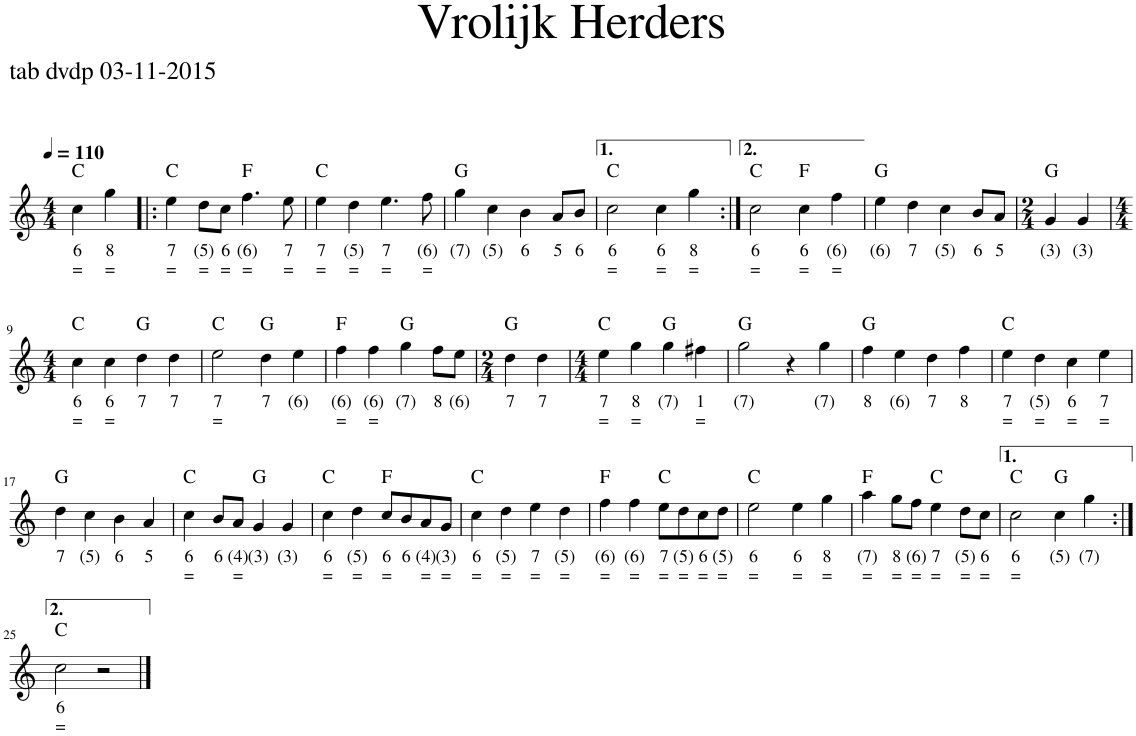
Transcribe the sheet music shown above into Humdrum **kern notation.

**kern	**text	**text	**harte
*part1	*part1	*part1	*part1
*staff1	*staff1	*staff1	*
*I"Stem	*	*	*
*clefG2	*	*	*
*k[]	*	*	*
*M4/4	*	*	*
*MM110	*	*	*
=1	=1	=1	=1
!	!LO:LY:b	!LO:LY:b	!
4cc\	6	=	C:maj
!	!LO:LY:b	!LO:LY:b	!
4gg\	8	=	.
=2!|:	=2!|:	=2!|:	=2!|:
!	!LO:LY:b	!LO:LY:b	!
4ee\	7	=	C:maj
!	!LO:LY:b	!LO:LY:b	!
8dd\L	(5)	=	.
!	!LO:LY:b	!LO:LY:b	!
8cc\J	6	=	.
!	!LO:LY:b	!LO:LY:b	!
4.ff\	(6)	=	F:maj
!	!LO:LY:b	!LO:LY:b	!
8ee\	7	=	.
=3	=3	=3	=3
!	!LO:LY:b	!LO:LY:b	!
4ee\	7	=	C:maj
!	!LO:LY:b	!LO:LY:b	!
4dd\	(5)	=	.
!	!LO:LY:b	!LO:LY:b	!
4.ee\	7	=	.
!	!LO:LY:b	!LO:LY:b	!
8ff\	(6)	=	.
=4	=4	=4	=4
!	!LO:LY:b	!	!
4gg\	(7)	.	G:maj
!	!LO:LY:b	!	!
4cc\	(5)	.	.
!	!LO:LY:b	!	!
4b\	6	.	.
!	!LO:LY:b	!	!
8a/L	5	.	.
!	!LO:LY:b	!	!
8b/J	6	.	.
=5	=5	=5	=5
!	!LO:LY:b	!LO:LY:b	!
2cc\	6	=	C:maj
!	!LO:LY:b	!LO:LY:b	!
4cc\	6	=	.
!	!LO:LY:b	!LO:LY:b	!
4gg\	8	=	.
=6:|!	=6:|!	=6:|!	=6:|!
!	!LO:LY:b	!LO:LY:b	!
2cc\	6	=	C:maj
!	!LO:LY:b	!LO:LY:b	!
4cc\	6	=	F:maj
!	!LO:LY:b	!LO:LY:b	!
4ff\	(6)	=	.
=7	=7	=7	=7
!	!LO:LY:b	!	!
4ee\	(6)	.	G:maj
!	!LO:LY:b	!	!
4dd\	7	.	.
!	!LO:LY:b	!	!
4cc\	(5)	.	.
!	!LO:LY:b	!	!
8b/L	6	.	.
!	!LO:LY:b	!	!
8a/J	5	.	.
=8	=8	=8	=8
*M2/4	*	*	*
!	!LO:LY:b	!	!
4g/	(3)	.	G:maj
!	!LO:LY:b	!	!
4g/	(3)	.	.
!!LO:LB:g=z
=9	=9	=9	=9
*M4/4	*	*	*
!	!LO:LY:b	!LO:LY:b	!
4cc\	6	=	C:maj
!	!LO:LY:b	!LO:LY:b	!
4cc\	6	=	.
!	!LO:LY:b	!	!
4dd\	7	.	G:maj
!	!LO:LY:b	!	!
4dd\	7	.	.
=10	=10	=10	=10
!	!LO:LY:b	!LO:LY:b	!
2ee\	7	=	C:maj
!	!LO:LY:b	!	!
4dd\	7	.	G:maj
!	!LO:LY:b	!	!
4ee\	(6)	.	.
=11	=11	=11	=11
!	!LO:LY:b	!LO:LY:b	!
4ff\	(6)	=	F:maj
!	!LO:LY:b	!LO:LY:b	!
4ff\	(6)	=	.
!	!LO:LY:b	!	!
4gg\	(7)	.	G:maj
!	!LO:LY:b	!	!
8ff\L	8	.	.
!	!LO:LY:b	!	!
8ee\J	(6)	.	.
=12	=12	=12	=12
*M2/4	*	*	*
!	!LO:LY:b	!	!
4dd\	7	.	G:maj
!	!LO:LY:b	!	!
4dd\	7	.	.
=13	=13	=13	=13
*M4/4	*	*	*
!	!LO:LY:b	!LO:LY:b	!
4ee\	7	=	C:maj
!	!LO:LY:b	!LO:LY:b	!
4gg\	8	=	.
!	!LO:LY:b	!	!
4gg\	(7)	.	G:maj
!	!LO:LY:b	!LO:LY:b	!
4ff#X\	1	=	.
=14	=14	=14	=14
!	!LO:LY:b	!	!
2gg\	(7)	.	G:maj
4r	.	.	.
!	!LO:LY:b	!	!
4gg\	(7)	.	.
=15	=15	=15	=15
!	!LO:LY:b	!	!
4ff\	8	.	G:maj
!	!LO:LY:b	!	!
4ee\	(6)	.	.
!	!LO:LY:b	!	!
4dd\	7	.	.
!	!LO:LY:b	!	!
4ff\	8	.	.
=16	=16	=16	=16
!	!LO:LY:b	!LO:LY:b	!
4ee\	7	=	C:maj
!	!LO:LY:b	!LO:LY:b	!
4dd\	(5)	=	.
!	!LO:LY:b	!LO:LY:b	!
4cc\	6	=	.
!	!LO:LY:b	!LO:LY:b	!
4ee\	7	=	.
!!LO:LB:g=z
=17	=17	=17	=17
!	!LO:LY:b	!	!
4dd\	7	.	G:maj
!	!LO:LY:b	!	!
4cc\	(5)	.	.
!	!LO:LY:b	!	!
4b\	6	.	.
!	!LO:LY:b	!	!
4a/	5	.	.
=18	=18	=18	=18
!	!LO:LY:b	!LO:LY:b	!
4cc\	6	=	C:maj
!	!LO:LY:b	!	!
8b/L	6	.	.
!	!LO:LY:b	!LO:LY:b	!
8a/J	(4)	=	.
!	!LO:LY:b	!	!
4g/	(3)	.	G:maj
!	!LO:LY:b	!	!
4g/	(3)	.	.
=19	=19	=19	=19
!	!LO:LY:b	!LO:LY:b	!
4cc\	6	=	C:maj
!	!LO:LY:b	!LO:LY:b	!
4dd\	(5)	=	.
!	!LO:LY:b	!LO:LY:b	!
8cc/L	6	=	F:maj
!	!LO:LY:b	!	!
8b/	6	.	.
!	!LO:LY:b	!LO:LY:b	!
8a/	(4)	=	.
!	!LO:LY:b	!LO:LY:b	!
8g/J	(3)	=	.
=20	=20	=20	=20
!	!LO:LY:b	!LO:LY:b	!
4cc\	6	=	C:maj
!	!LO:LY:b	!LO:LY:b	!
4dd\	(5)	=	.
!	!LO:LY:b	!LO:LY:b	!
4ee\	7	=	.
!	!LO:LY:b	!LO:LY:b	!
4dd\	(5)	=	.
=21	=21	=21	=21
!	!LO:LY:b	!LO:LY:b	!
4ff\	(6)	=	F:maj
!	!LO:LY:b	!LO:LY:b	!
4ff\	(6)	=	.
!	!LO:LY:b	!LO:LY:b	!
8ee\L	7	=	C:maj
!	!LO:LY:b	!LO:LY:b	!
8dd\	(5)	=	.
!	!LO:LY:b	!LO:LY:b	!
8cc\	6	=	.
!	!LO:LY:b	!LO:LY:b	!
8dd\J	(5)	=	.
=22	=22	=22	=22
!	!LO:LY:b	!LO:LY:b	!
2ee\	6	=	C:maj
!	!LO:LY:b	!LO:LY:b	!
4ee\	6	=	.
!	!LO:LY:b	!LO:LY:b	!
4gg\	8	=	.
=23	=23	=23	=23
!	!LO:LY:b	!LO:LY:b	!
4aa\	(7)	=	F:maj
!	!LO:LY:b	!LO:LY:b	!
8gg\L	8	=	.
!	!LO:LY:b	!LO:LY:b	!
8ff\J	(6)	=	.
!	!LO:LY:b	!LO:LY:b	!
4ee\	7	=	C:maj
!	!LO:LY:b	!LO:LY:b	!
8dd\L	(5)	=	.
!	!LO:LY:b	!LO:LY:b	!
8cc\J	6	=	.
=24	=24	=24	=24
!	!LO:LY:b	!LO:LY:b	!
2cc\	6	=	C:maj
!	!LO:LY:b	!	!
4cc\	(5)	.	G:maj
!	!LO:LY:b	!	!
4gg\	(7)	.	.
!!LO:LB:g=z
=25:|!	=25:|!	=25:|!	=25:|!
!	!LO:LY:b	!LO:LY:b	!
2cc\	6	=	C:maj
2r	.	.	.
==	==	==	==
*-	*-	*-	*-
